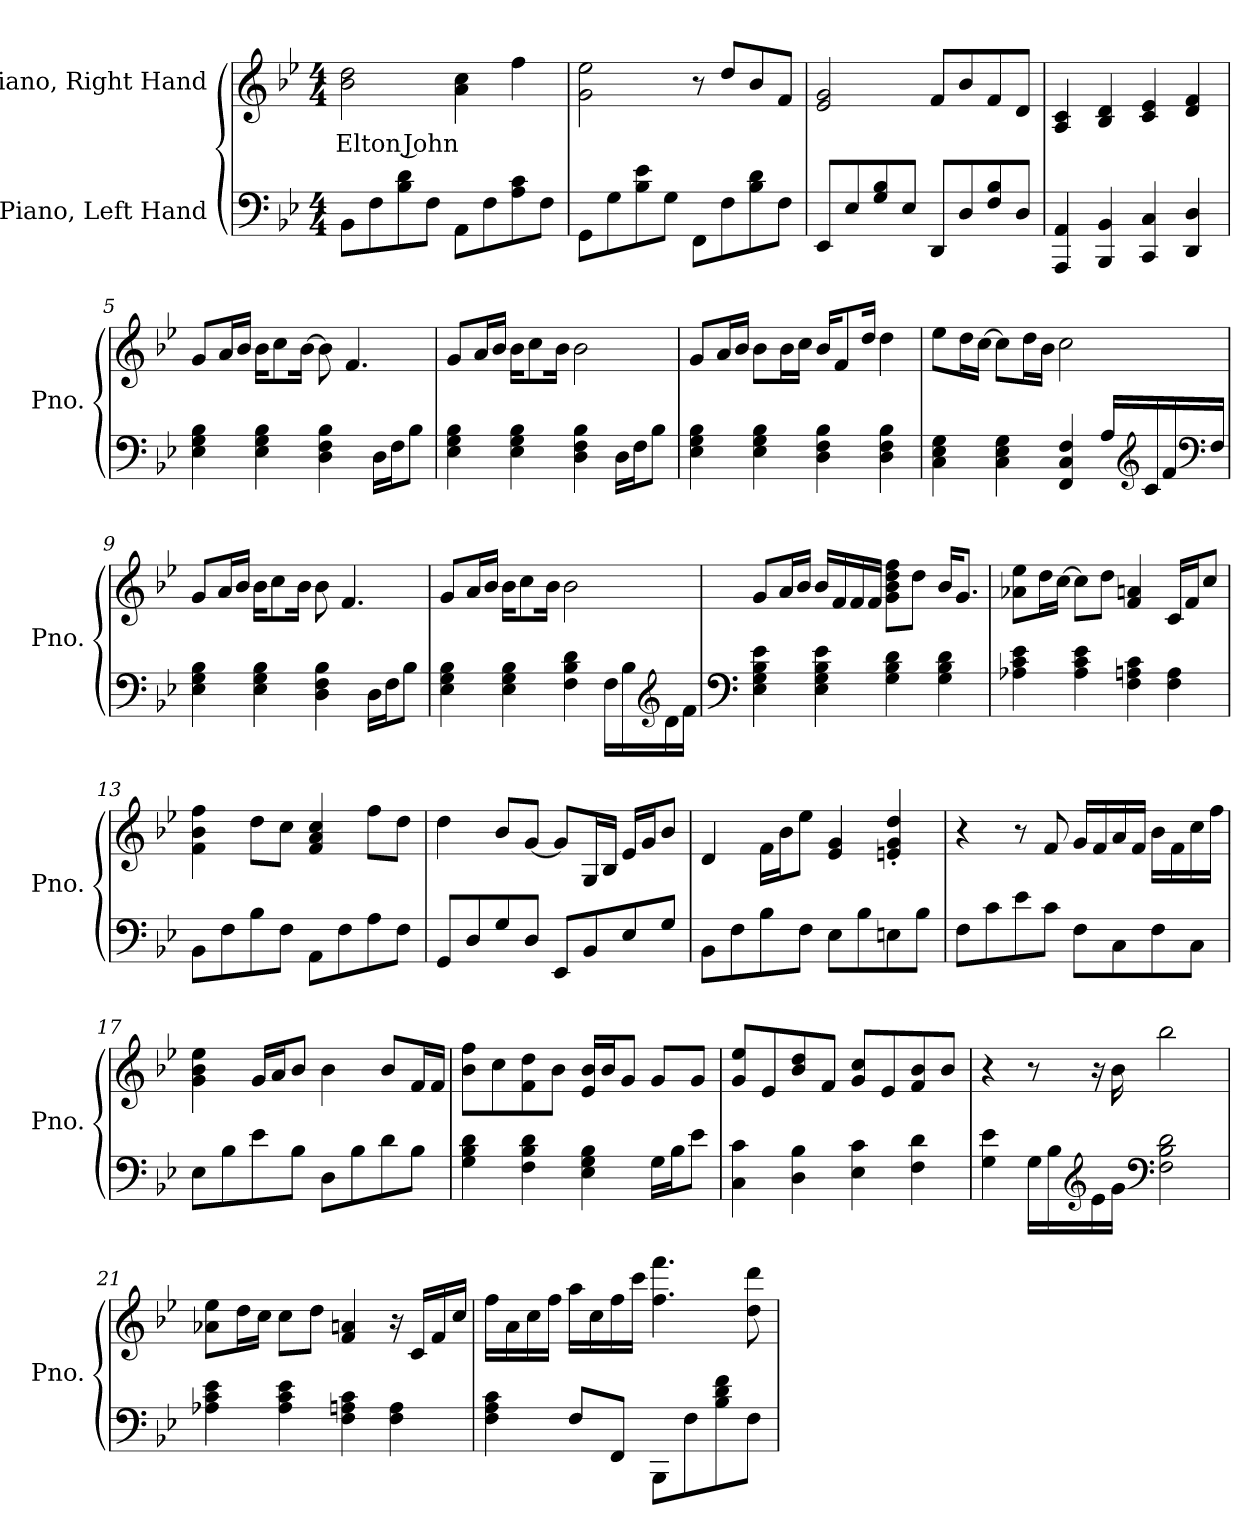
**kern	**kern	**text
*part2	*part1	*part1
*staff2	*staff1	*staff1
*I"Piano, Left Hand	*I"Piano, Right Hand	*
*I'Pno.	*I'Pno.	*
*clefF4	*clefG2	*
*k[b-e-]	*k[b-e-]	*
*M4/4	*M4/4	*
*MM100	*MM100	*
=1	=1	=1
!	!	!LO:LY:b
8BB-\L	2b-\ 2dd\	Elton John
8F\	.	.
8B-\ 8d\	.	.
8F\J	.	.
8AA\L	4a\ 4cc\	.
8F\	.	.
8A\ 8c\	4ff\	.
8F\J	.	.
=2	=2	=2
8GG\L	2g\ 2ee-\	.
8G\	.	.
8B-\ 8e-\	.	.
8G\J	.	.
8FF\L	8r	.
8F\	8dd/L	.
8B-\ 8d\	8b-/	.
8F\J	8f/J	.
=3	=3	=3
8EE-/L	2e-/ 2g/	.
8E-/	.	.
8G/ 8B-/	.	.
8E-/J	.	.
8DD/L	8f/L	.
8D/	8b-/	.
8F/ 8B-/	8f/	.
8D/J	8d/J	.
=4	=4	=4
4AAA/ 4AA/	4A/ 4c/	.
4BBB-/ 4BB-/	4B-/ 4d/	.
4CC/ 4C/	4c/ 4e-/	.
4DD/ 4D/	4d/ 4f/	.
!!LO:LB:g=z
=5	=5	=5
4E-\ 4G\ 4B-\	8g/L	.
.	16a/L	.
.	16b-/JJ	.
4E-\ 4G\ 4B-\	16b-\KL	.
.	8cc\	.
.	[16b-\Jk	.
4D\ 4F\ 4B-\	8b-\]	.
.	4.f/	.
16D\LL	.	.
16F\J	.	.
8B-\J	.	.
=6	=6	=6
4E-\ 4G\ 4B-\	8g/L	.
.	16a/L	.
.	16b-/JJ	.
4E-\ 4G\ 4B-\	16b-\KL	.
.	8cc\	.
.	16b-\Jk	.
4D\ 4F\ 4B-\	2b-\	.
16D\LL	.	.
16F\J	.	.
8B-\J	.	.
=7	=7	=7
4E-\ 4G\ 4B-\	8g/L	.
.	16a/L	.
.	16b-/JJ	.
4E-\ 4G\ 4B-\	8b-\L	.
.	16b-\L	.
.	16cc\JJ	.
4D\ 4F\ 4B-\	16b-/KL	.
.	8f/	.
.	16dd/Jk	.
4D\ 4F\ 4B-\	4dd\	.
!!LO:LB:g=z
=8	=8	=8
4C\ 4E-\ 4G\	8ee-\L	.
.	16dd\L	.
.	[16cc\JJ	.
4C\ 4E-\ 4G\	8cc\L]	.
.	16dd\L	.
.	16b-\JJ	.
4FF/ 4C/ 4F/	2cc\	.
16A/LL	.	.
*clefG2	*	*
16c/	.	.
16f/	.	.
*clefF4	*	*
16F/JJ	.	.
=9	=9	=9
4E-\ 4G\ 4B-\	8g/L	.
.	16a/L	.
.	16b-/JJ	.
4E-\ 4G\ 4B-\	16b-\KL	.
.	8cc\	.
.	16b-\Jk	.
4D\ 4F\ 4B-\	8b-\	.
.	4.f/	.
16D\LL	.	.
16F\J	.	.
8B-\J	.	.
=10	=10	=10
4E-\ 4G\ 4B-\	8g/L	.
.	16a/L	.
.	16b-/JJ	.
4E-\ 4G\ 4B-\	16b-\KL	.
.	8cc\	.
.	16b-\Jk	.
4F\ 4B-\ 4d\	2b-\	.
16F\LL	.	.
16B-\	.	.
*clefG2	*	*
16d\	.	.
16f\JJ	.	.
!!LO:LB:g=z
=11	=11	=11
*clefF4	*	*
4E-\ 4G\ 4B-\ 4e-\	8g/L	.
.	16a/L	.
.	16b-/JJ	.
4E-\ 4G\ 4B-\ 4e-\	16b-/LL	.
.	16f/	.
.	16f/	.
.	16f/JJ	.
4G\ 4B-\ 4d\	8g\ 8b-\ 8dd\ 8ff\L	.
.	8dd\J	.
4G\ 4B-\ 4d\	16b-/KL	.
.	8.g/J	.
=12	=12	=12
4A-X\ 4c\ 4e-\	8a-X\ 8ee-\L	.
.	16dd\L	.
.	[16cc\JJ	.
4A-\ 4c\ 4e-\	8cc\L]	.
.	8dd\J	.
4F\ 4An\ 4c\	4f/ 4an/	.
4F\ 4A\	16c/LL	.
.	16f/J	.
.	8cc/J	.
=13	=13	=13
8BB-\L	4f\ 4b-\ 4ff\	.
8F\	.	.
8B-\	8dd\L	.
8F\J	8cc\J	.
8AA\L	4f/ 4a/ 4cc/	.
8F\	.	.
8A\	8ff\L	.
8F\J	8dd\J	.
=14	=14	=14
8GG/L	4dd\	.
8D/	.	.
8G/	8b-/L	.
8D/J	[8g/J	.
8EE-/L	8g/L]	.
8BB-/	16G/L	.
.	16B-/JJ	.
8E-/	16e-/LL	.
.	16g/J	.
8G/J	8b-/J	.
!!LO:LB:g=z
=15	=15	=15
8BB-\L	4d/	.
8F\	.	.
8B-\	16f\LL	.
.	16b-\J	.
8F\J	8ee-\J	.
8E-\L	4e-/ 4g/	.
8B-\	.	.
8En\	4en/' 4g/' 4dd/'	.
8B-\J	.	.
=16	=16	=16
8F\L	4r	.
8c\	.	.
8e-\	8r	.
8c\J	8f/	.
8F\L	16g/LL	.
.	16f/	.
8C\	16a/	.
.	16f/JJ	.
8F\	16b-\LL	.
.	16f\	.
8C\J	16cc\	.
.	16ff\JJ	.
=17	=17	=17
8E-\L	4g\ 4b-\ 4ee-\	.
8B-\	.	.
8e-\	16g/LL	.
.	16a/J	.
8B-\J	8b-/J	.
8D\L	4b-\	.
8B-\	.	.
8d\	8b-/L	.
8B-\J	16f/L	.
.	16f/JJ	.
=18	=18	=18
4G\ 4B-\ 4d\	8b-\ 8ff\L	.
.	8cc\	.
4F\ 4B-\ 4d\	8f\ 8dd\	.
.	8b-\J	.
4E-\ 4G\ 4B-\	16e-/ 16b-/LL	.
.	16b-/J	.
.	8g/J	.
16G\LL	8g/L	.
16B-\J	.	.
8e-\J	8g/J	.
!!LO:LB:g=z
=19	=19	=19
4C\ 4c\	8g/ 8ee-/L	.
.	8e-/	.
4D\ 4B-\	8b-/ 8dd/	.
.	8f/J	.
4E-\ 4c\	8g/ 8cc/L	.
.	8e-/	.
4F\ 4d\	8f/ 8b-/	.
.	8b-/J	.
=20	=20	=20
4G\ 4e-\	4r	.
16G\LL	8r	.
16B-\	.	.
*clefG2	*	*
16e-\	16r	.
16g\JJ	16b-\	.
*clefF4	*	*
2F\ 2B-\ 2d\	2bb-\	.
=21	=21	=21
4A-X\ 4c\ 4e-\	8a-X\ 8ee-\L	.
.	16dd\L	.
.	16cc\JJ	.
4A-\ 4c\ 4e-\	8cc\L	.
.	8dd\J	.
4F\ 4An\ 4c\	4f/ 4an/	.
4F\ 4A\	16r	.
.	16c/LL	.
.	16f/	.
.	16cc/JJ	.
=22	=22	=22
4F\ 4A\ 4c\	16ff\LL	.
.	16a\	.
.	16cc\	.
.	16ff\JJ	.
8F/L	16aa\LL	.
.	16cc\	.
8FF/J	16ff\	.
.	16ccc\JJ	.
8BBB-\L	4.ff\ 4.fff\	.
8F\	.	.
8B-\ 8d\ 8f\	.	.
8F\J	8dd\ 8ddd\	.
=	=	=
*-	*-	*-
